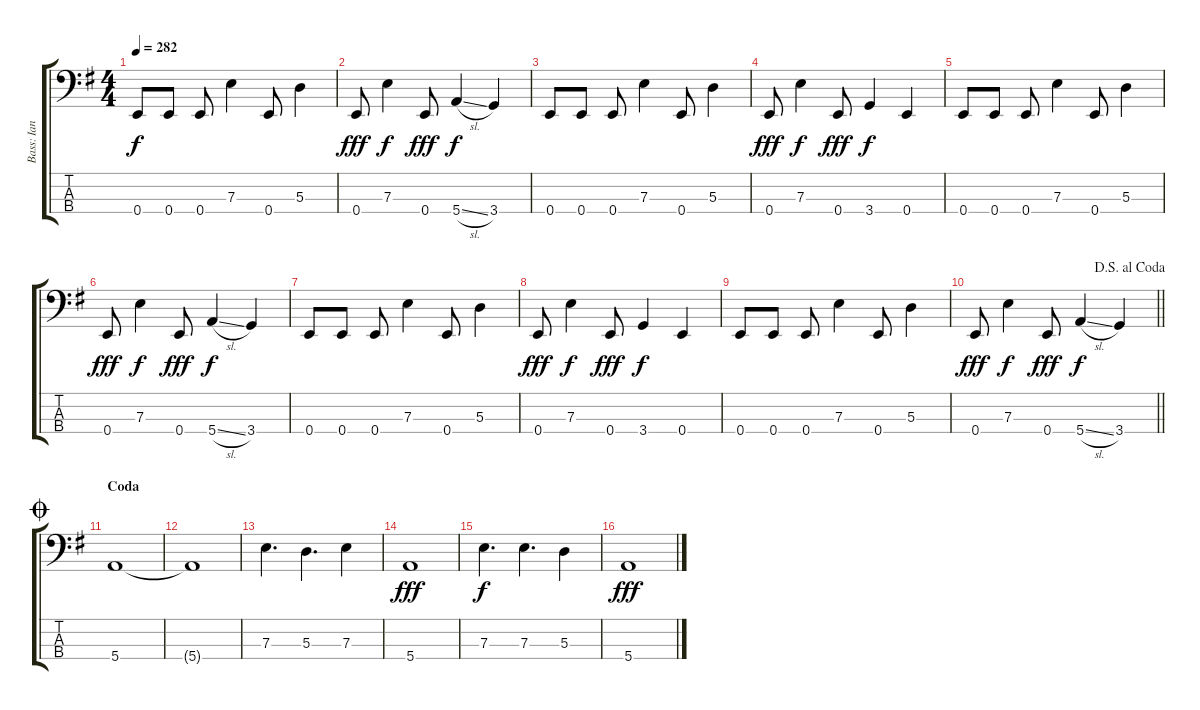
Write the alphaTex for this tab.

\track ("Bass: Ian" "Bass: Ian") {instrument electricbassfinger}
\staff {score tabs}
\tuning (G2 D2 A1 E1) {hide}
\ts (4 4)
\tempo 282
\clef f4
\ks g
0.4.8{dy f} 0.4.8 0.4.8 7.3.4 0.4.8 5.3.4 |
0.4.8{dy fff} 7.3.4{dy f} 0.4.8{dy fff} 5.4{sl}.4{dy f} 3.4.4 |
0.4.8 0.4.8 0.4.8 7.3.4 0.4.8 5.3.4 |
0.4.8{dy fff} 7.3.4{dy f} 0.4.8{dy fff} 3.4.4{dy f} 0.4.4 |
0.4.8 0.4.8 0.4.8 7.3.4 0.4.8 5.3.4 |
0.4.8{dy fff} 7.3.4{dy f} 0.4.8{dy fff} 5.4{sl}.4{dy f} 3.4.4 |
0.4.8 0.4.8 0.4.8 7.3.4 0.4.8 5.3.4 |
0.4.8{dy fff} 7.3.4{dy f} 0.4.8{dy fff} 3.4.4{dy f} 0.4.4 |
0.4.8 0.4.8 0.4.8 7.3.4 0.4.8 5.3.4 |
\jump dalsegnoalcoda
\barLineRight lightlight
0.4.8{dy fff} 7.3.4{dy f} 0.4.8{dy fff} 5.4{sl}.4{dy f} 3.4.4 |
\section ("" "Coda")
\jump coda
5.4.1 |
5.4{t}.1 |
7.3.4{d} 5.3.4{d} 7.3.4 |
5.4.1{dy fff} |
7.3.4{d dy f} 7.3.4{d} 5.3.4 |
5.4.1{dy fff}
